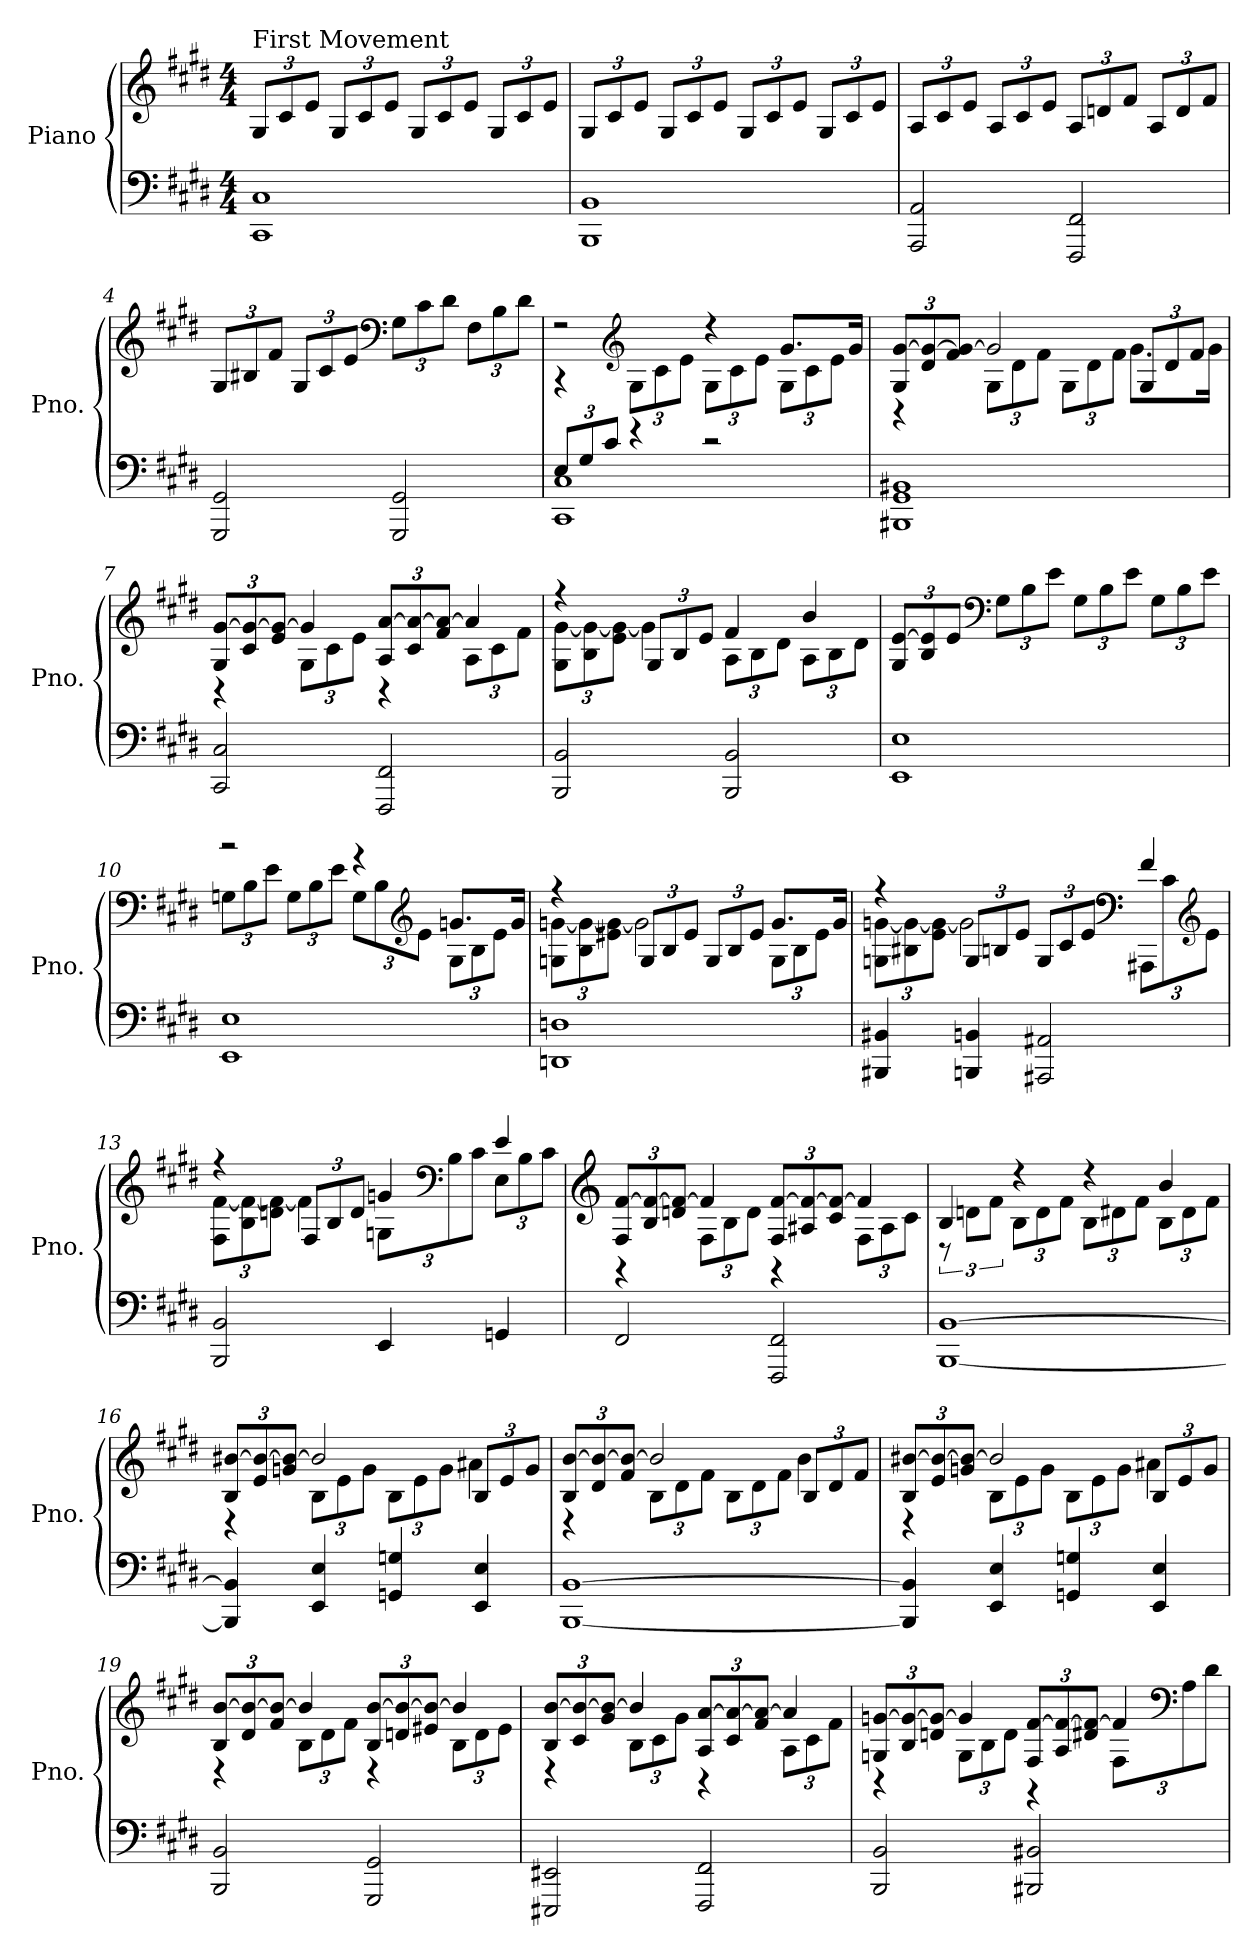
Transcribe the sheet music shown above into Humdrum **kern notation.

**kern	**kern
*part1	*part1
*staff2	*staff1
*I"Piano	*
*I'Pno.	*
*clefF4	*clefG2
*k[f#c#g#d#]	*k[f#c#g#d#]
*M4/4	*M4/4
*MM49	*MM49
*	*Xbrackettup
=1	=1
!	!LO:TX:a:t=First Movement
1CC# 1C#	12G#/L
.	12c#/
.	12e/J
.	12G#/L
.	12c#/
.	12e/J
.	12G#/L
.	12c#/
.	12e/J
.	12G#/L
.	12c#/
.	12e/J
=2	=2
1BBB 1BB	12G#/L
.	12c#/
.	12e/J
.	12G#/L
.	12c#/
.	12e/J
.	12G#/L
.	12c#/
.	12e/J
.	12G#/L
.	12c#/
.	12e/J
=3	=3
2AAA/ 2AA/	12A/L
.	12c#/
.	12e/J
.	12A/L
.	12c#/
.	12e/J
2FFF#/ 2FF#/	12A/L
.	12dn/
.	12f#/J
.	12A/L
.	12d/
.	12f#/J
!!LO:LB:g=z
=4	=4
2GGG#/ 2GG#/	12G#/L
.	12B#X/
.	12f#/J
.	12G#/L
.	12c#/
.	12e/J
*	*clefF4
2GGG#/ 2GG#/	12G#\L
.	12c#\
.	12d#\J
.	12F#\L
.	12B#\
.	12d#\J
=5	=5
*Xbrackettup	*
*^	*^
12E/L	1CC# 1C#	2r	4r
12G#/	.	.	.
12c#/J	.	.	.
*	*	*clefG2	*
4r	.	.	12G#\L
.	.	.	12c#\
.	.	.	12e\J
2r	.	4r	12G#\L
.	.	.	12c#\
.	.	.	12e\J
.	.	8.g#/L	12G#\L
.	.	.	12c#\
.	.	.	12e\J
.	.	16g#/Jk	.
*v	*v	*	*
!!LO:LB:g=z	!!
=6	=6	=6
1BBB#X 1GG# 1BB#X	12G#/ [12g#/L	4r
.	12d#/ 12g#/_	.
.	12f#/ 12g#/_J	.
.	2g#/]	12G#\L
.	.	12d#\
.	.	12f#\J
.	.	12G#\L
.	.	12d#\
.	.	12f#\J
.	12G#/L	8.g#\L
.	12d#/	.
.	12f#/J	.
.	.	16g#\Jk
=7	=7	=7
2CC#/ 2C#/	12G#/ [12g#/L	4r
.	12c#/ 12g#/_	.
.	12e/ 12g#/_J	.
.	4g#/]	12G#\L
.	.	12c#\
.	.	12e\J
2FFF#/ 2FF#/	12A/ [12a/L	4r
.	12c#/ 12a/_	.
.	12f#/ 12a/_J	.
.	4a/]	12A\L
.	.	12c#\
.	.	12f#\J
!!LO:LB:g=z	!!
=8	=8	=8
2BBB/ 2BB/	4r	12G#\ [12g#\L
.	.	12B\ 12g#\_
.	.	12e\ 12g#\_J
.	12G#/L	4g#\]
.	12B/	.
.	12e/J	.
2BBB/ 2BB/	4f#/	12A\L
.	.	12B\
.	.	12d#\J
.	4b/	12A\L
.	.	12B\
.	.	12d#\J
*	*v	*v
=9	=9
1EE 1E	12G#/ [12e/L
.	12B/ 12e/]
.	12e/J
*	*clefF4
.	12G#\L
.	12B\
.	12e\J
.	12G#\L
.	12B\
.	12e\J
.	12G#\L
.	12B\
.	12e\J
!!LO:LB:g=z
=10	=10
*	*^
1EE 1E	2r	12Gn\L
.	.	12B\
.	.	12e\J
.	.	12G\L
.	.	12B\
.	.	12e\J
.	4r	12G\L
.	.	12B\
*	*clefG2	*
.	.	12e\J
.	8.gn/L	12G\L
.	.	12B\
.	.	12e\J
.	16g/Jk	.
=11	=11	=11
1DDn 1Dn	4r	12Gn\ [12gn\L
.	.	12B\ 12g\_
.	.	12e#X\ 12g\_J
.	12G/L	2g\]
.	12B/	.
.	12e#/J	.
.	12G/L	.
.	12B/	.
.	12e#/J	.
.	8.g/L	12G\L
.	.	12B\
.	.	12e#\J
.	16g/Jk	.
!!LO:LB:g=z	!!
=12	=12	=12
4BBB#X/ 4BB#X/	4r	12Gn\ [12gn\L
.	.	12B#X\ 12g\_
.	.	12e\ 12g\_J
4BBBn/ 4BBn/	12G/L	2g\]
.	12Bn/	.
.	12e/J	.
2AAA#X/ 2AA#X/	12G/L	.
.	12c#/	.
.	12e/J	.
*	*clefF4	*
.	4f#/	12AAA#X\L
.	.	12c#\
*	*clefG2	*
.	.	12e\J
=13	=13	=13
2BBB/ 2BB/	4r	12F#\ [12f#\L
.	.	12B\ 12f#\_
.	.	12dn\ 12f#\_J
.	12F#/L	4f#\]
.	12B/	.
.	12d/J	.
4EE/	4gn/	12Gn\L
*	*clefF4	*
.	.	12B\
.	.	12c#\J
4GGn/	4e/	12E\L
.	.	12B\
.	.	12c#\J
!!LO:PB:g=z	!!
=14	=14	=14
*	*clefG2	*
2FF#/	12F#/ [12f#/L	4r
.	12B/ 12f#/_	.
.	12dn/ 12f#/_J	.
.	4f#/]	12F#\L
.	.	12B\
.	.	12d\J
2FFF#/ 2FF#/	12F#/ [12f#/L	4r
.	12A#X/ 12f#/_	.
.	12c#/ 12f#/_J	.
.	4f#/]	12F#\L
.	.	12A#\
.	.	12c#\J
=15	=15	=15
*	*	*brackettup
[1BBB [1BB	4B/	12r
.	.	12dn\L
.	.	12f#\J
*	*	*Xbrackettup
.	4r	12B\L
.	.	12d\
.	.	12f#\J
.	4r	12B\L
.	.	12d#X\
.	.	12f#\J
.	4b/	12B\L
.	.	12d#\
.	.	12f#\J
!!LO:LB:g=z	!!
=16	=16	=16
4BBB/] 4BB/]	12B/ [12b#X/L	4r
.	12e/ 12b#/_	.
.	12gn/ 12b#/_J	.
4EE/ 4E/	2b#/]	12B\L
.	.	12e\
.	.	12g\J
4GGn/ 4Gn/	.	12B\L
.	.	12e\
.	.	12g\J
4EE/ 4E/	12B/L	4a#X\
.	12e/	.
.	12g/J	.
=17	=17	=17
[1BBB [1BB	12B/ [12b/L	4r
.	12d#/ 12b/_	.
.	12f#/ 12b/_J	.
.	2b/]	12B\L
.	.	12d#\
.	.	12f#\J
.	.	12B\L
.	.	12d#\
.	.	12f#\J
.	12B/L	4b\
.	12d#/	.
.	12f#/J	.
!!LO:LB:g=z	!!
=18	=18	=18
4BBB/] 4BB/]	12B/ [12b#X/L	4r
.	12e/ 12b#/_	.
.	12gn/ 12b#/_J	.
4EE/ 4E/	2b#/]	12B\L
.	.	12e\
.	.	12g\J
4GGn/ 4Gn/	.	12B\L
.	.	12e\
.	.	12g\J
4EE/ 4E/	12B/L	4a#X\
.	12e/	.
.	12g/J	.
=19	=19	=19
2BBB/ 2BB/	12B/ [12b/L	4r
.	12d#/ 12b/_	.
.	12f#/ 12b/_J	.
.	4b/]	12B\L
.	.	12d#\
.	.	12f#\J
2GGG#/ 2GG#/	12B/ [12b/L	4r
.	12dn/ 12b/_	.
.	12e#X/ 12b/_J	.
.	4b/]	12B\L
.	.	12d\
.	.	12e#\J
!!LO:LB:g=z	!!
=20	=20	=20
2EEE#X/ 2EE#X/	12B/ [12b/L	4r
.	12c#/ 12b/_	.
.	12g#/ 12b/_J	.
.	4b/]	12B\L
.	.	12c#\
.	.	12g#\J
2FFF#/ 2FF#/	12A/ [12a/L	4r
.	12c#/ 12a/_	.
.	12f#/ 12a/_J	.
.	4a/]	12A\L
.	.	12c#\
.	.	12f#\J
=21	=21	=21
2BBB/ 2BB/	12Gn/ [12gn/L	4r
.	12B/ 12g/_	.
.	12dn/ 12g/_J	.
.	4g/]	12G\L
.	.	12B\
.	.	12d\J
2BBB#X/ 2BB#X/	12F#/ [12f#/L	4r
.	12A/ 12f#/_	.
.	12d#X/ 12f#/_J	.
.	4f#/]	12F#\L
*	*clefF4	*
.	.	12A\
.	.	12d#\J
*	*v	*v
=	=
*-	*-
